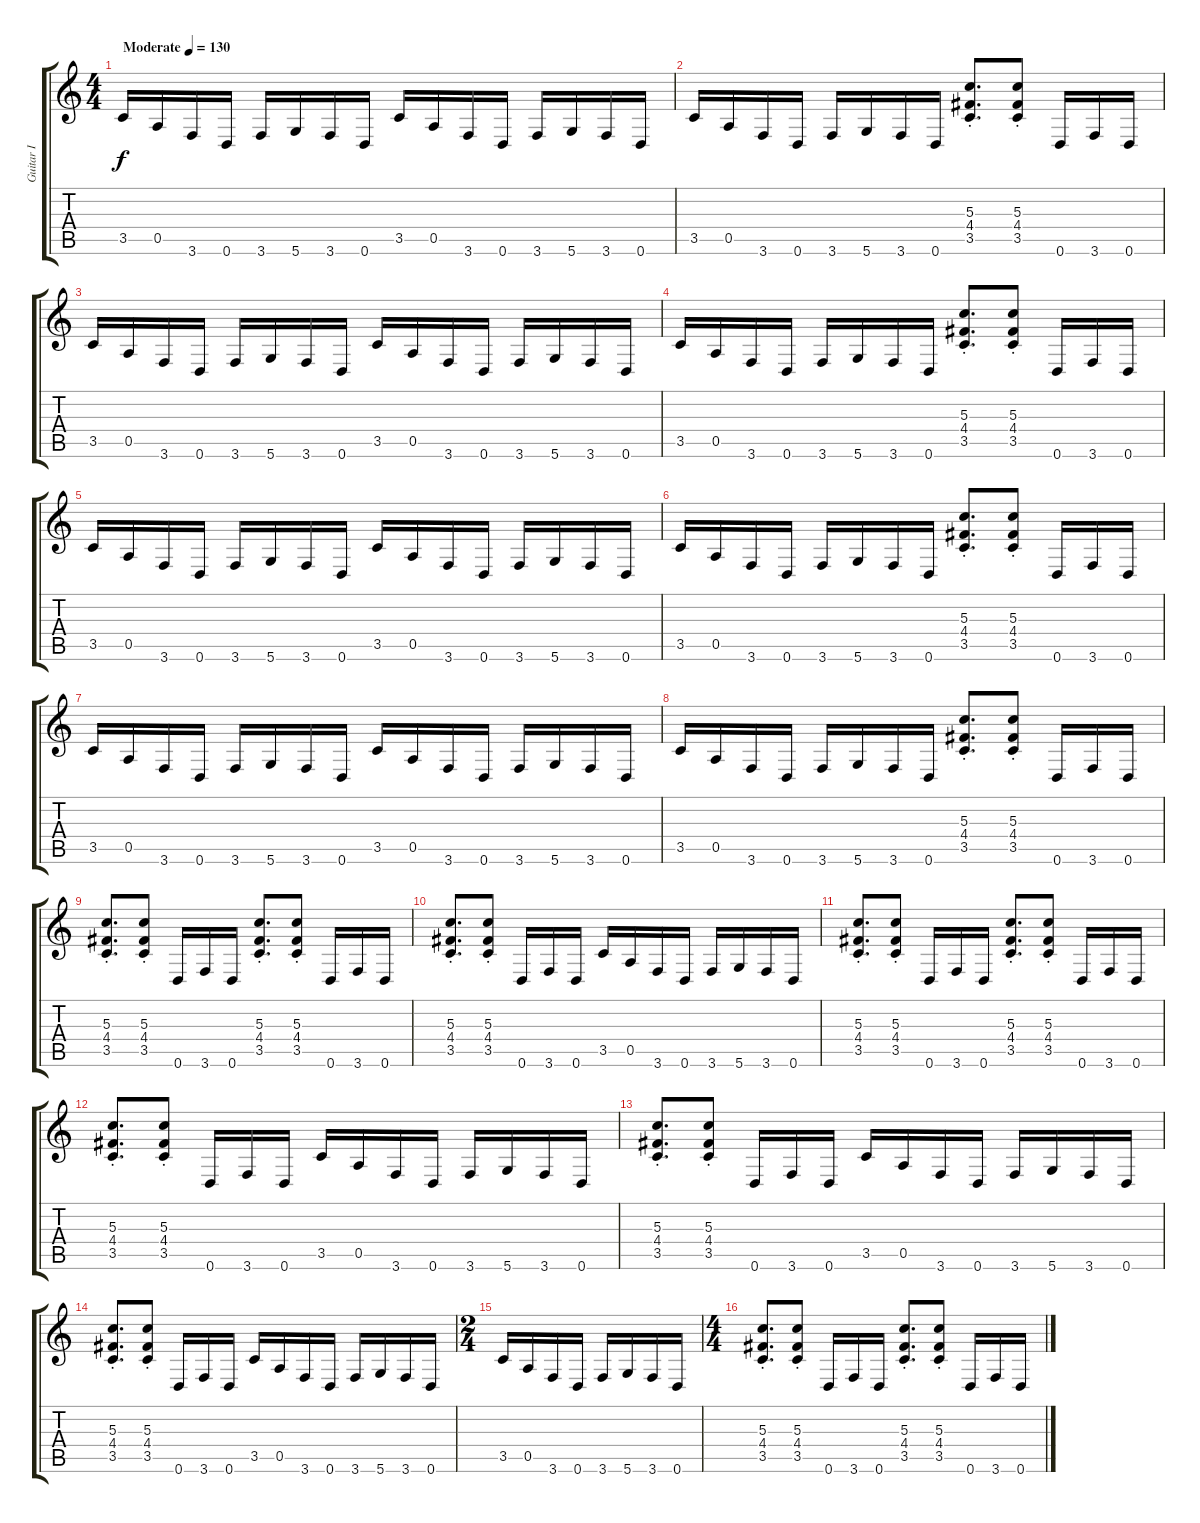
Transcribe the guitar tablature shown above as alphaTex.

\track ("Guitar I" "Guitar I") {instrument distortionguitar}
\staff {score tabs}
\tuning (E4 B3 G3 D3 A2 D2) {hide}
\ts (4 4)
\tempo (130 "Moderate")
\clef g2
\ks c
3.5.16{dy f instrument distortionguitar} 0.5.16 3.6.16 0.6.16 3.6.16 5.6.16 3.6.16 0.6.16 3.5.16 0.5.16 3.6.16 0.6.16 3.6.16 5.6.16 3.6.16 0.6.16 |
3.5.16 0.5.16 3.6.16 0.6.16 3.6.16 5.6.16 3.6.16 0.6.16 (5.3{st} 4.4{st} 3.5{st}).8{d} (5.3{st} 4.4{st} 3.5{st}).8 0.6.16 3.6.16 0.6.16 |
3.5.16 0.5.16 3.6.16 0.6.16 3.6.16 5.6.16 3.6.16 0.6.16 3.5.16 0.5.16 3.6.16 0.6.16 3.6.16 5.6.16 3.6.16 0.6.16 |
3.5.16 0.5.16 3.6.16 0.6.16 3.6.16 5.6.16 3.6.16 0.6.16 (5.3{st} 4.4{st} 3.5{st}).8{d} (5.3{st} 4.4{st} 3.5{st}).8 0.6.16 3.6.16 0.6.16 |
3.5.16 0.5.16 3.6.16 0.6.16 3.6.16 5.6.16 3.6.16 0.6.16 3.5.16 0.5.16 3.6.16 0.6.16 3.6.16 5.6.16 3.6.16 0.6.16 |
3.5.16 0.5.16 3.6.16 0.6.16 3.6.16 5.6.16 3.6.16 0.6.16 (5.3{st} 4.4{st} 3.5{st}).8{d} (5.3{st} 4.4{st} 3.5{st}).8 0.6.16 3.6.16 0.6.16 |
3.5.16 0.5.16 3.6.16 0.6.16 3.6.16 5.6.16 3.6.16 0.6.16 3.5.16 0.5.16 3.6.16 0.6.16 3.6.16 5.6.16 3.6.16 0.6.16 |
3.5.16 0.5.16 3.6.16 0.6.16 3.6.16 5.6.16 3.6.16 0.6.16 (5.3{st} 4.4{st} 3.5{st}).8{d} (5.3{st} 4.4{st} 3.5{st}).8 0.6.16 3.6.16 0.6.16 |
(5.3{st} 4.4{st} 3.5{st}).8{d volume 8 instrument overdrivenguitar} (5.3{st} 4.4{st} 3.5{st}).8 0.6.16 3.6.16 0.6.16 (5.3{st} 4.4{st} 3.5{st}).8{d} (5.3{st} 4.4{st} 3.5{st}).8 0.6.16 3.6.16 0.6.16 |
(5.3{st} 4.4{st} 3.5{st}).8{d} (5.3{st} 4.4{st} 3.5{st}).8 0.6.16 3.6.16 0.6.16 3.5.16{volume 12 instrument distortionguitar} 0.5.16 3.6.16 0.6.16 3.6.16 5.6.16 3.6.16 0.6.16 |
(5.3{st} 4.4{st} 3.5{st}).8{d} (5.3{st} 4.4{st} 3.5{st}).8 0.6.16 3.6.16 0.6.16 (5.3{st} 4.4{st} 3.5{st}).8{d} (5.3{st} 4.4{st} 3.5{st}).8 0.6.16 3.6.16 0.6.16 |
(5.3{st} 4.4{st} 3.5{st}).8{d} (5.3{st} 4.4{st} 3.5{st}).8 0.6.16 3.6.16 0.6.16 3.5.16 0.5.16 3.6.16 0.6.16 3.6.16 5.6.16 3.6.16 0.6.16 |
(5.3{st} 4.4{st} 3.5{st}).8{d} (5.3{st} 4.4{st} 3.5{st}).8 0.6.16 3.6.16 0.6.16 3.5.16 0.5.16 3.6.16 0.6.16 3.6.16 5.6.16 3.6.16 0.6.16 |
(5.3{st} 4.4{st} 3.5{st}).8{d} (5.3{st} 4.4{st} 3.5{st}).8 0.6.16 3.6.16 0.6.16 3.5.16 0.5.16 3.6.16 0.6.16 3.6.16 5.6.16 3.6.16 0.6.16 |
\ts (2 4)
3.5.16{volume 10} 0.5.16 3.6.16 0.6.16 3.6.16 5.6.16 3.6.16 0.6.16 |
\ts (4 4)
(5.3{st} 4.4{st} 3.5{st}).8{d volume 12} (5.3{st} 4.4{st} 3.5{st}).8 0.6.16 3.6.16 0.6.16 (5.3{st} 4.4{st} 3.5{st}).8{d} (5.3{st} 4.4{st} 3.5{st}).8 0.6.16 3.6.16 0.6.16
